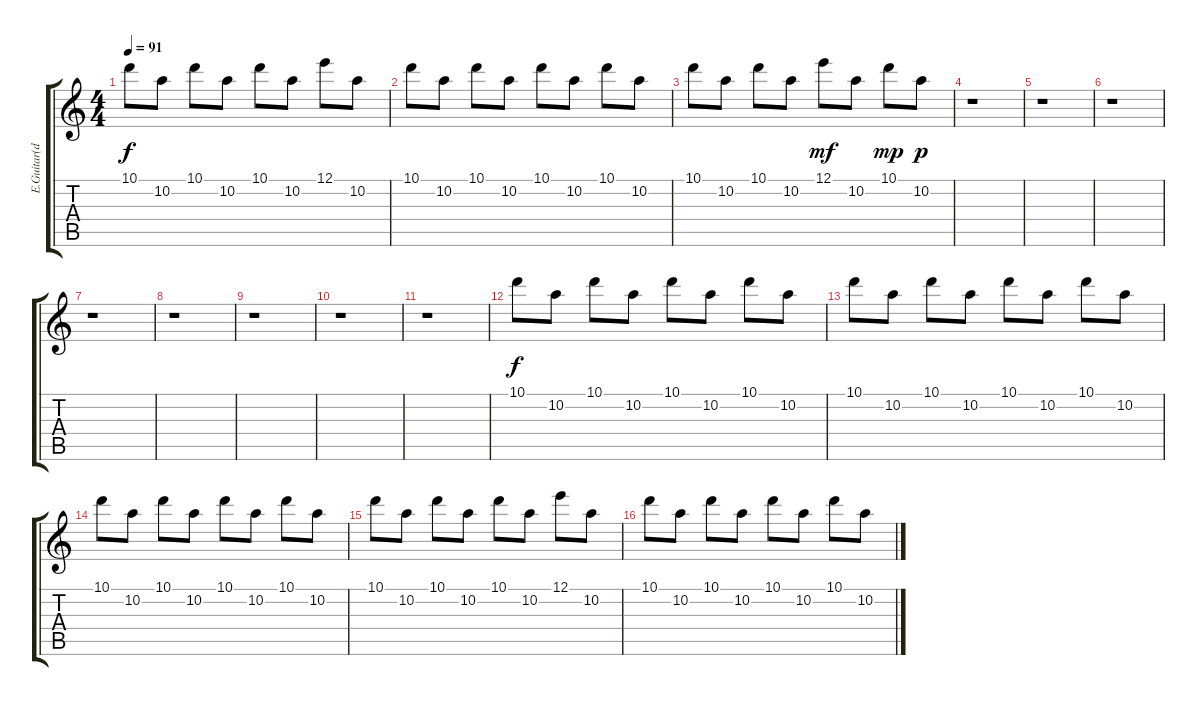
\track ("E.Guitar(dist)" "E.Guitar(d") {instrument distortionguitar}
\staff {score tabs}
\tuning (E4 B3 G3 D3 A2 E2) {hide}
\ts (4 4)
\tempo 91
\clef g2
\ks c
10.1.8{dy f} 10.2.8 10.1.8 10.2.8 10.1.8 10.2.8 12.1.8 10.2.8 |
10.1.8 10.2.8 10.1.8 10.2.8 10.1.8 10.2.8 10.1.8 10.2.8 |
10.1.8 10.2.8 10.1.8 10.2.8 12.1.8{dy mf} 10.2.8 10.1.8{dy mp} 10.2.8{dy p} |
r.1 |
r.1 |
r.1 |
r.1 |
r.1 |
r.1 |
r.1 |
r.1 |
10.1.8{dy f} 10.2.8 10.1.8 10.2.8 10.1.8 10.2.8 10.1.8 10.2.8 |
10.1.8 10.2.8 10.1.8 10.2.8 10.1.8 10.2.8 10.1.8 10.2.8 |
10.1.8 10.2.8 10.1.8 10.2.8 10.1.8 10.2.8 10.1.8 10.2.8 |
10.1.8 10.2.8 10.1.8 10.2.8 10.1.8 10.2.8 12.1.8 10.2.8 |
10.1.8 10.2.8 10.1.8 10.2.8 10.1.8 10.2.8 10.1.8 10.2.8
